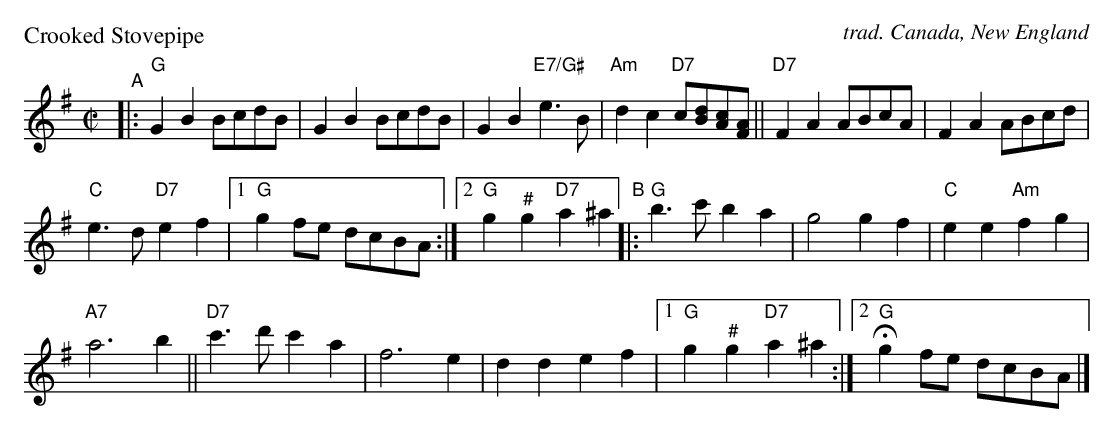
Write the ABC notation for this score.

X:1
P: Crooked Stovepipe
O: trad. Canada, New England
M: C|
K: G
"^A"\
|: "G"G2B2 BcdB | G2B2 BcdB | G2B2 "E7/G#"e3B | "Am"d2c2 "D7"c[dB][cA][AF] || "D7"F2A2 ABcA | F2A2 ABcd |
"C"e3d "D7"e2f2 |1 "G"g2fe dcBA :|2 "G"g2"^#"g2 "D7"a2^a2 "^B"|: "G"b3c' b2a2 | g4 g2f2 | "C"e2e2 "Am"f2g2 |
"A7"a6 b2 || "D7"c'3d' c'2a2 | f6 e2 | d2d2 e2f2 |1 "G"g2"^#"g2 "D7"a2^a2 :|2 "G"Hg2fe dcBA |]
